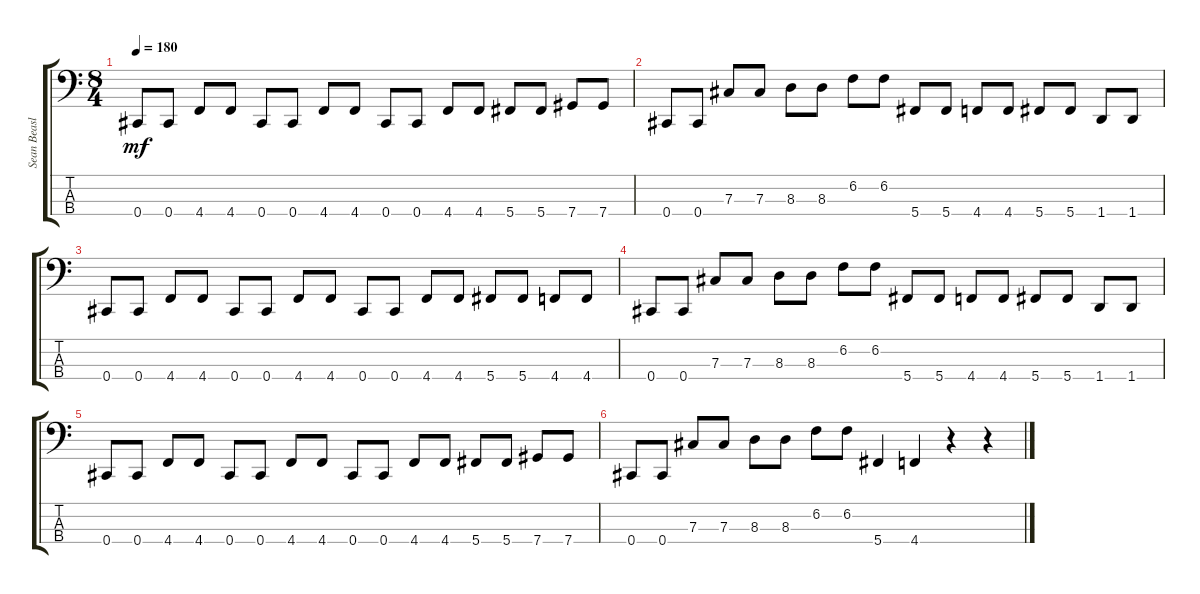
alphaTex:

\track ("Sean Beasley" "Sean Beasl") {instrument electricbassfinger}
\staff {score tabs}
\tuning (E2 B1 Gb1 Db1) {hide}
\ts (8 4)
\tempo 180
\clef f4
\ks c
0.4.8{dy mf} 0.4.8 4.4.8 4.4.8 0.4.8 0.4.8 4.4.8 4.4.8 0.4.8 0.4.8 4.4.8 4.4.8 5.4.8 5.4.8 7.4.8 7.4.8 |
0.4.8 0.4.8 7.3.8 7.3.8 8.3.8 8.3.8 6.2.8 6.2.8 5.4.8 5.4.8 4.4.8 4.4.8 5.4.8 5.4.8 1.4.8 1.4.8 |
0.4.8 0.4.8 4.4.8 4.4.8 0.4.8 0.4.8 4.4.8 4.4.8 0.4.8 0.4.8 4.4.8 4.4.8 5.4.8 5.4.8 4.4.8 4.4.8 |
0.4.8 0.4.8 7.3.8 7.3.8 8.3.8 8.3.8 6.2.8 6.2.8 5.4.8 5.4.8 4.4.8 4.4.8 5.4.8 5.4.8 1.4.8 1.4.8 |
0.4.8 0.4.8 4.4.8 4.4.8 0.4.8 0.4.8 4.4.8 4.4.8 0.4.8 0.4.8 4.4.8 4.4.8 5.4.8 5.4.8 7.4.8 7.4.8 |
0.4.8 0.4.8 7.3.8 7.3.8 8.3.8 8.3.8 6.2.8 6.2.8 5.4.4 4.4.4 r.4 r.4
